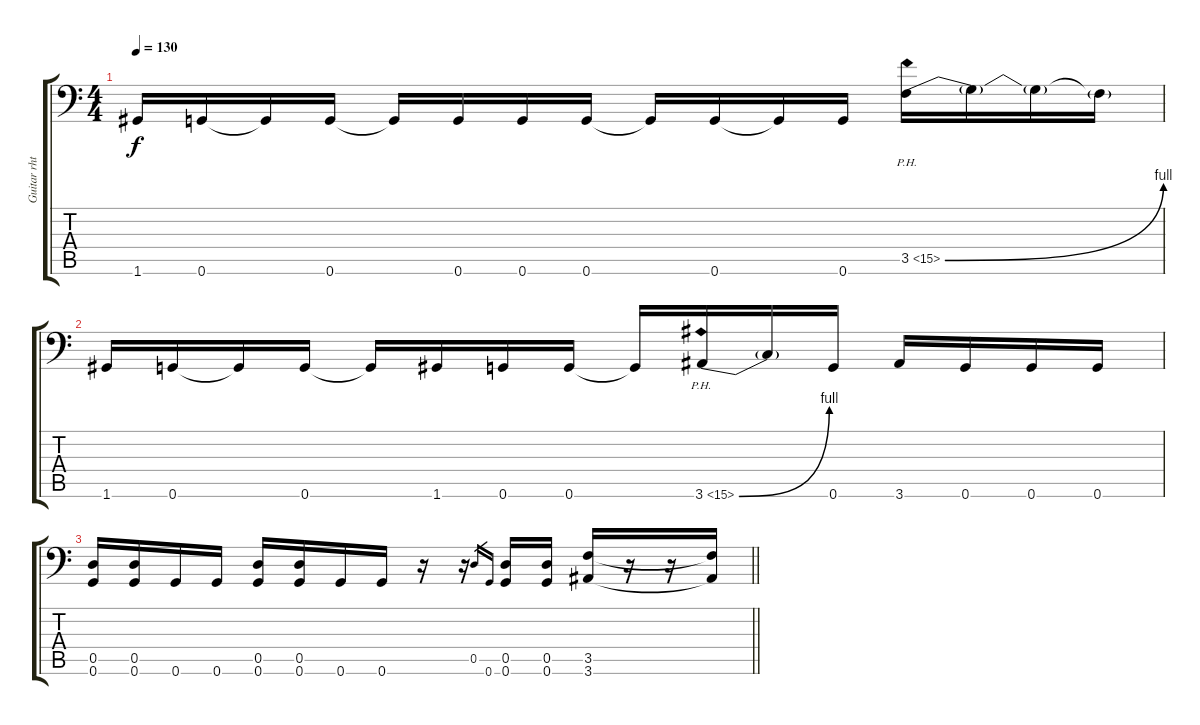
\track ("Guitar rhtm" "Guitar rht") {instrument distortionguitar}
\staff {score tabs}
\tuning (A3 E3 C3 G2 D2 G1) {hide}
\ts (4 4)
\tempo 130
\clef f4
\ks c
1.6.16{dy f} 0.6.16 0.6{t}.16 0.6.16 0.6{t}.16 0.6.16 0.6.16 0.6.16 0.6{t}.16 0.6.16 0.6{t}.16 0.6.16 3.5{be (bend 0 0 60 4) ph 12}.16 3.5{t}.16 3.5{t}.16 3.5{t}.16 |
1.6.16 0.6.16 0.6{t}.16 0.6.16 0.6{t}.16 1.6.16 0.6.16 0.6.16 0.6{t}.16 3.6{be (bend 0 0 60 4) ph 12}.16 3.6{t}.16 0.6.16 3.6.16 0.6.16 0.6.16 0.6.16 |
\barLineRight lightlight
(0.5 0.6).16 (0.5 0.6).16 0.6.16 0.6.16 (0.5 0.6).16 (0.5 0.6).16 0.6.16 0.6.16 r.16 r.16 0.5.16{gr} 0.6.16{gr} (0.5 0.6).16 (0.5 0.6).16 (3.5 3.6).16 r.16 r.16 (3.5{t} 3.6{t}).16
